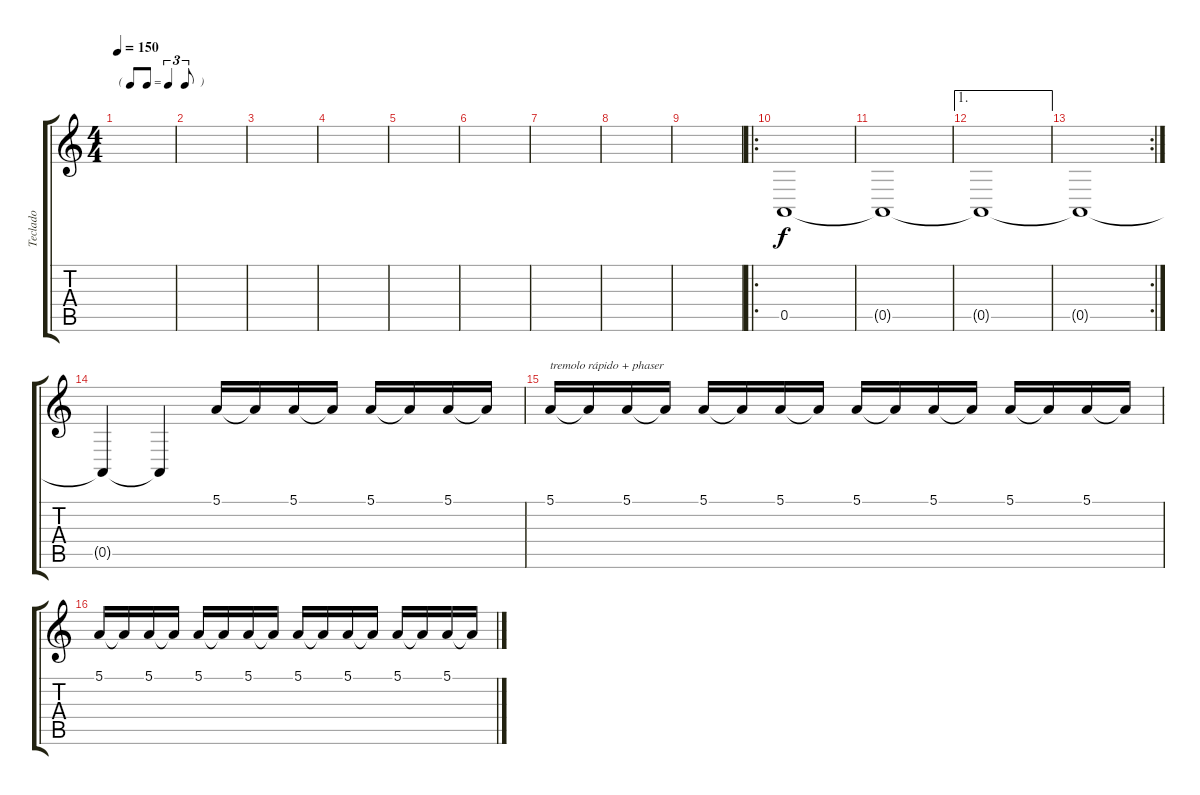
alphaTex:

\track ("Teclado" "Teclado") {instrument acousticgrandpiano}
\staff {score tabs}
\tuning (E4 B3 G3 D3 A2 E2) {hide}
\ts (4 4)
\tf triplet8th
\tempo 150
\clef g2
\ks c
|
|
|
|
|
|
|
|
|
\ro
0.5.1 |
0.5{t}.1 |
\ae 1
0.5{t}.1 |
\rc 2
0.5{t}.1 |
0.5{t}.4 0.5{t}.4 5.1.16 5.1{t}.16 5.1.16 5.1{t}.16 5.1.16 5.1{t}.16 5.1.16 5.1{t}.16 |
5.1.16{txt "tremolo rápido + phaser"} 5.1{t}.16 5.1.16 5.1{t}.16 5.1.16 5.1{t}.16 5.1.16 5.1{t}.16 5.1.16 5.1{t}.16 5.1.16 5.1{t}.16 5.1.16 5.1{t}.16 5.1.16 5.1{t}.16 |
5.1.16 5.1{t}.16 5.1.16 5.1{t}.16 5.1.16 5.1{t}.16 5.1.16 5.1{t}.16 5.1.16 5.1{t}.16 5.1.16 5.1{t}.16 5.1.16 5.1{t}.16 5.1.16 5.1{t}.16
